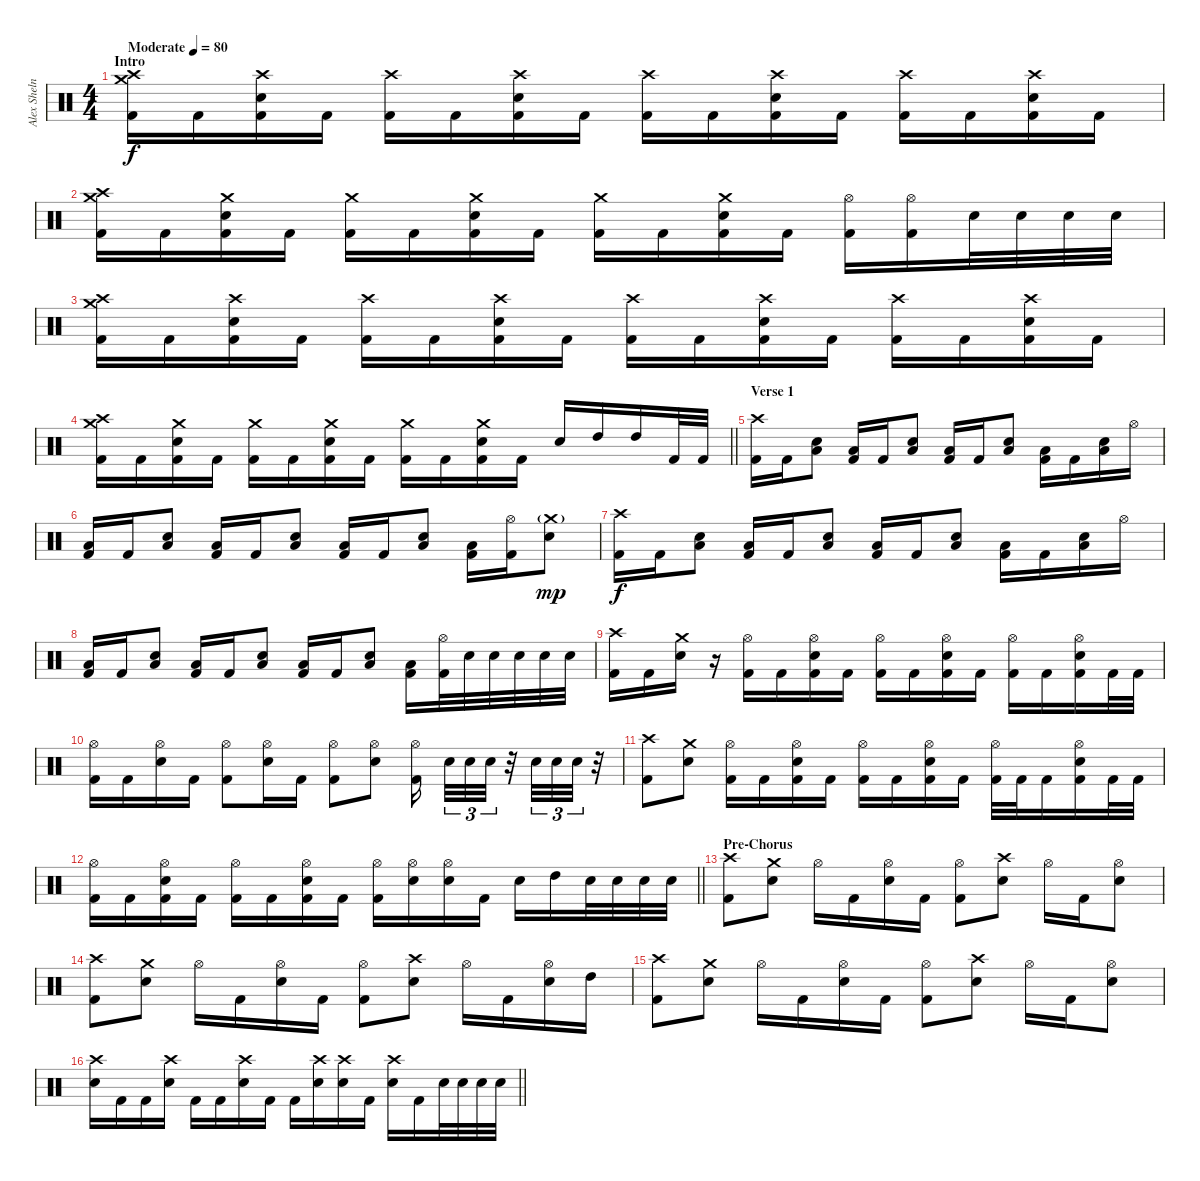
\track ("Alex Shelnutt" "Alex Sheln") {instrument percussion}
\staff {score}
\articulation defaults
\ts (4 4)
\section ("" "Intro")
\tempo (80 "Moderate")
\clef neutral
\ks c
("Crash high (hit)" "Crash medium (hit)" "Kick (hit) 2").16{dy f} "Kick (hit) 2".16 ("Crash high (hit)" "Snare (hit) 2" "Kick (hit) 2").16 "Kick (hit) 2".16 ("Crash high (hit)" "Kick (hit) 2").16 "Kick (hit) 2".16 ("Crash high (hit)" "Snare (hit) 2" "Kick (hit) 2").16 "Kick (hit) 2".16 ("Crash high (hit)" "Kick (hit) 2").16 "Kick (hit) 2".16 ("Crash high (hit)" "Snare (hit) 2" "Kick (hit) 2").16 "Kick (hit) 2".16 ("Crash high (hit)" "Kick (hit) 2").16 "Kick (hit) 2".16 ("Crash high (hit)" "Snare (hit) 2" "Kick (hit) 2").16 "Kick (hit) 2".16 |
("Crash high (hit)" "Crash medium (hit)" "Kick (hit) 2").16 "Kick (hit) 2".16 ("Crash medium (hit)" "Snare (hit) 2" "Kick (hit) 2").16 "Kick (hit) 2".16 ("Crash medium (hit)" "Kick (hit) 2").16 "Kick (hit) 2".16 ("Crash medium (hit)" "Snare (hit) 2" "Kick (hit) 2").16 "Kick (hit) 2".16 ("Crash medium (hit)" "Kick (hit) 2").16 "Kick (hit) 2".16 ("Crash medium (hit)" "Snare (hit) 2" "Kick (hit) 2").16 "Kick (hit) 2".16 ("Hi-Hat (open)" "Kick (hit) 2").16 ("Hi-Hat (open)" "Kick (hit) 2").16 "Snare (hit) 2".32 "Snare (hit) 2".32 "Snare (hit) 2".32 "Snare (hit) 2".32 |
("Crash high (hit)" "Crash medium (hit)" "Kick (hit) 2").16 "Kick (hit) 2".16 ("Crash high (hit)" "Snare (hit) 2" "Kick (hit) 2").16 "Kick (hit) 2".16 ("Crash high (hit)" "Kick (hit) 2").16 "Kick (hit) 2".16 ("Crash high (hit)" "Snare (hit) 2" "Kick (hit) 2").16 "Kick (hit) 2".16 ("Crash high (hit)" "Kick (hit) 2").16 "Kick (hit) 2".16 ("Crash high (hit)" "Snare (hit) 2" "Kick (hit) 2").16 "Kick (hit) 2".16 ("Crash high (hit)" "Kick (hit) 2").16 "Kick (hit) 2".16 ("Crash high (hit)" "Snare (hit) 2" "Kick (hit) 2").16 "Kick (hit) 2".16 |
\barLineRight lightlight
("Crash high (hit)" "Crash medium (hit)" "Kick (hit) 2").16 "Kick (hit) 2".16 ("Crash medium (hit)" "Snare (hit) 2" "Kick (hit) 2").16 "Kick (hit) 2".16 ("Crash medium (hit)" "Kick (hit) 2").16 "Kick (hit) 2".16 ("Crash medium (hit)" "Snare (hit) 2" "Kick (hit) 2").16 "Kick (hit) 2".16 ("Crash medium (hit)" "Kick (hit) 2").16 "Kick (hit) 2".16 ("Crash medium (hit)" "Snare (hit) 2" "Kick (hit) 2").16 "Kick (hit) 2".16 "Snare (hit) 2".16 "High Tom (hit)".16 "High Tom (hit)".16 "Kick (hit) 2".32 "Kick (hit) 2".32 |
\section ("" "Verse 1")
("Crash high (hit)" "Kick (hit) 2").16 "Kick (hit) 2".16 ("Low Floor Tom (hit)" "Snare (hit) 2").8 ("Low Floor Tom (hit)" "Kick (hit) 2").16 "Kick (hit) 2".16 ("Low Floor Tom (hit)" "Snare (hit) 2").8 ("Low Floor Tom (hit)" "Kick (hit) 2").16 "Kick (hit) 2".16 ("Low Floor Tom (hit)" "Snare (hit) 2").8 ("Low Floor Tom (hit)" "Kick (hit) 2").16 "Kick (hit) 2".16 ("Low Floor Tom (hit)" "Snare (hit) 2").16 "Hi-Hat (open)".16 |
("Low Floor Tom (hit)" "Kick (hit) 2").16 "Kick (hit) 2".16 ("Low Floor Tom (hit)" "Snare (hit) 2").8 ("Low Floor Tom (hit)" "Kick (hit) 2").16 "Kick (hit) 2".16 ("Low Floor Tom (hit)" "Snare (hit) 2").8 ("Low Floor Tom (hit)" "Kick (hit) 2").16 "Kick (hit) 2".16 ("Low Floor Tom (hit)" "Snare (hit) 2").8 ("Low Floor Tom (hit)" "Kick (hit) 2").16 ("Hi-Hat (open)" "Kick (hit) 2").16 ("Crash medium (hit)"{g} "Snare (hit) 2").8{dy mp} |
("Crash high (hit)" "Kick (hit) 2").16{dy f} "Kick (hit) 2".16 ("Low Floor Tom (hit)" "Snare (hit) 2").8 ("Low Floor Tom (hit)" "Kick (hit) 2").16 "Kick (hit) 2".16 ("Low Floor Tom (hit)" "Snare (hit) 2").8 ("Low Floor Tom (hit)" "Kick (hit) 2").16 "Kick (hit) 2".16 ("Low Floor Tom (hit)" "Snare (hit) 2").8 ("Low Floor Tom (hit)" "Kick (hit) 2").16 "Kick (hit) 2".16 ("Low Floor Tom (hit)" "Snare (hit) 2").16 "Hi-Hat (open)".16 |
("Low Floor Tom (hit)" "Kick (hit) 2").16 "Kick (hit) 2".16 ("Low Floor Tom (hit)" "Snare (hit) 2").8 ("Low Floor Tom (hit)" "Kick (hit) 2").16 "Kick (hit) 2".16 ("Low Floor Tom (hit)" "Snare (hit) 2").8 ("Low Floor Tom (hit)" "Kick (hit) 2").16 "Kick (hit) 2".16 ("Low Floor Tom (hit)" "Snare (hit) 2").8 ("Low Floor Tom (hit)" "Kick (hit) 2").16 ("Hi-Hat (open)" "Kick (hit) 2").32 "Snare (hit) 2".32 "Snare (hit) 2".32 "Snare (hit) 2".32 "Snare (hit) 2".32 "Snare (hit) 2".32 |
("Crash high (hit)" "Kick (hit) 2").16 "Kick (hit) 2".16 ("Crash medium (hit)" "Snare (hit) 2").16 r.16 ("Hi-Hat (open)" "Kick (hit) 2").16 "Kick (hit) 2".16 ("Hi-Hat (open)" "Snare (hit) 2" "Kick (hit) 2").16 "Kick (hit) 2".16 ("Hi-Hat (open)" "Kick (hit) 2").16 "Kick (hit) 2".16 ("Hi-Hat (open)" "Snare (hit) 2" "Kick (hit) 2").16 "Kick (hit) 2".16 ("Hi-Hat (open)" "Kick (hit) 2").16 "Kick (hit) 2".16 ("Hi-Hat (open)" "Snare (hit) 2" "Kick (hit) 2").16 "Kick (hit) 2".32 "Kick (hit) 2".32 |
("Hi-Hat (open)" "Kick (hit) 2").16 "Kick (hit) 2".16 ("Hi-Hat (open)" "Snare (hit) 2").16 "Kick (hit) 2".16 ("Hi-Hat (open)" "Kick (hit) 2").8 ("Hi-Hat (open)" "Snare (hit) 2").16 "Kick (hit) 2".16 ("Hi-Hat (open)" "Kick (hit) 2").8 ("Hi-Hat (open)" "Snare (hit) 2").8 ("Hi-Hat (open)" "Kick (hit) 2").16{beam splitsecondary} "Snare (hit) 2".32{tu (3 2)} "Snare (hit) 2".32{tu (3 2)} "Snare (hit) 2".32{tu (3 2)} r.32 "Snare (hit) 2".32{tu (3 2)} "Snare (hit) 2".32{tu (3 2)} "Snare (hit) 2".32{tu (3 2)} r.32 |
("Crash high (hit)" "Kick (hit) 2").8 ("Crash medium (hit)" "Snare (hit) 2").8 ("Hi-Hat (open)" "Kick (hit) 2").16 "Kick (hit) 2".16 ("Hi-Hat (open)" "Snare (hit) 2" "Kick (hit) 2").16 "Kick (hit) 2".16 ("Hi-Hat (open)" "Kick (hit) 2").16 "Kick (hit) 2".16 ("Hi-Hat (open)" "Snare (hit) 2" "Kick (hit) 2").16 "Kick (hit) 2".16 ("Hi-Hat (open)" "Kick (hit) 2").32 "Kick (hit) 2".32 "Kick (hit) 2".16 ("Hi-Hat (open)" "Snare (hit) 2" "Kick (hit) 2").16 "Kick (hit) 2".32 "Kick (hit) 2".32 |
\barLineRight lightlight
("Hi-Hat (open)" "Kick (hit) 2").16 "Kick (hit) 2".16 ("Hi-Hat (open)" "Snare (hit) 2" "Kick (hit) 2").16 "Kick (hit) 2".16 ("Hi-Hat (open)" "Kick (hit) 2").16 "Kick (hit) 2".16 ("Hi-Hat (open)" "Snare (hit) 2" "Kick (hit) 2").16 "Kick (hit) 2".16 ("Hi-Hat (open)" "Kick (hit) 2").16 ("Hi-Hat (open)" "Snare (hit) 2").16 ("Hi-Hat (open)" "Snare (hit) 2").16 "Kick (hit) 2".16 "Snare (hit) 2".16 "High Tom (hit)".16 "Snare (hit) 2".32 "Snare (hit) 2".32 "Snare (hit) 2".32 "Snare (hit) 2".32 |
\section ("" "Pre-Chorus")
("Crash high (hit)" "Kick (hit) 2").8 ("Crash medium (hit)" "Snare (hit) 2").8 "Hi-Hat (open)".16 "Kick (hit) 2".16 ("Hi-Hat (open)" "Snare (hit) 2").16 "Kick (hit) 2".16 ("Hi-Hat (open)" "Kick (hit) 2").8 ("Crash high (hit)" "Snare (hit) 2").8 "Hi-Hat (open)".16 "Kick (hit) 2".16 ("Hi-Hat (open)" "Snare (hit) 2").8 |
("Crash high (hit)" "Kick (hit) 2").8 ("Crash medium (hit)" "Snare (hit) 2").8 "Hi-Hat (open)".16 "Kick (hit) 2".16 ("Hi-Hat (open)" "Snare (hit) 2").16 "Kick (hit) 2".16 ("Hi-Hat (open)" "Kick (hit) 2").8 ("Crash high (hit)" "Snare (hit) 2").8 "Hi-Hat (open)".16 "Kick (hit) 2".16 ("Hi-Hat (open)" "Snare (hit) 2").16 "High Tom (hit)".16 |
("Crash high (hit)" "Kick (hit) 2").8 ("Crash medium (hit)" "Snare (hit) 2").8 "Hi-Hat (open)".16 "Kick (hit) 2".16 ("Hi-Hat (open)" "Snare (hit) 2").16 "Kick (hit) 2".16 ("Hi-Hat (open)" "Kick (hit) 2").8 ("Crash high (hit)" "Snare (hit) 2").8 "Hi-Hat (open)".16 "Kick (hit) 2".16 ("Hi-Hat (open)" "Snare (hit) 2").8 |
\barLineRight lightlight
("Crash high (hit)" "Snare (hit) 2").16 "Kick (hit) 2".16 "Kick (hit) 2".16 ("Crash high (hit)" "Snare (hit) 2").16 "Kick (hit) 2".16 "Kick (hit) 2".16 ("Crash high (hit)" "Snare (hit) 2").16 "Kick (hit) 2".16 "Kick (hit) 2".16 ("Crash high (hit)" "Snare (hit) 2").16 ("Crash high (hit)" "Snare (hit) 2").16 "Kick (hit) 2".16 ("Crash high (hit)" "Snare (hit) 2").16 "Kick (hit) 2".16 "Snare (hit) 2".32 "Snare (hit) 2".32 "Snare (hit) 2".32 "Snare (hit) 2".32
